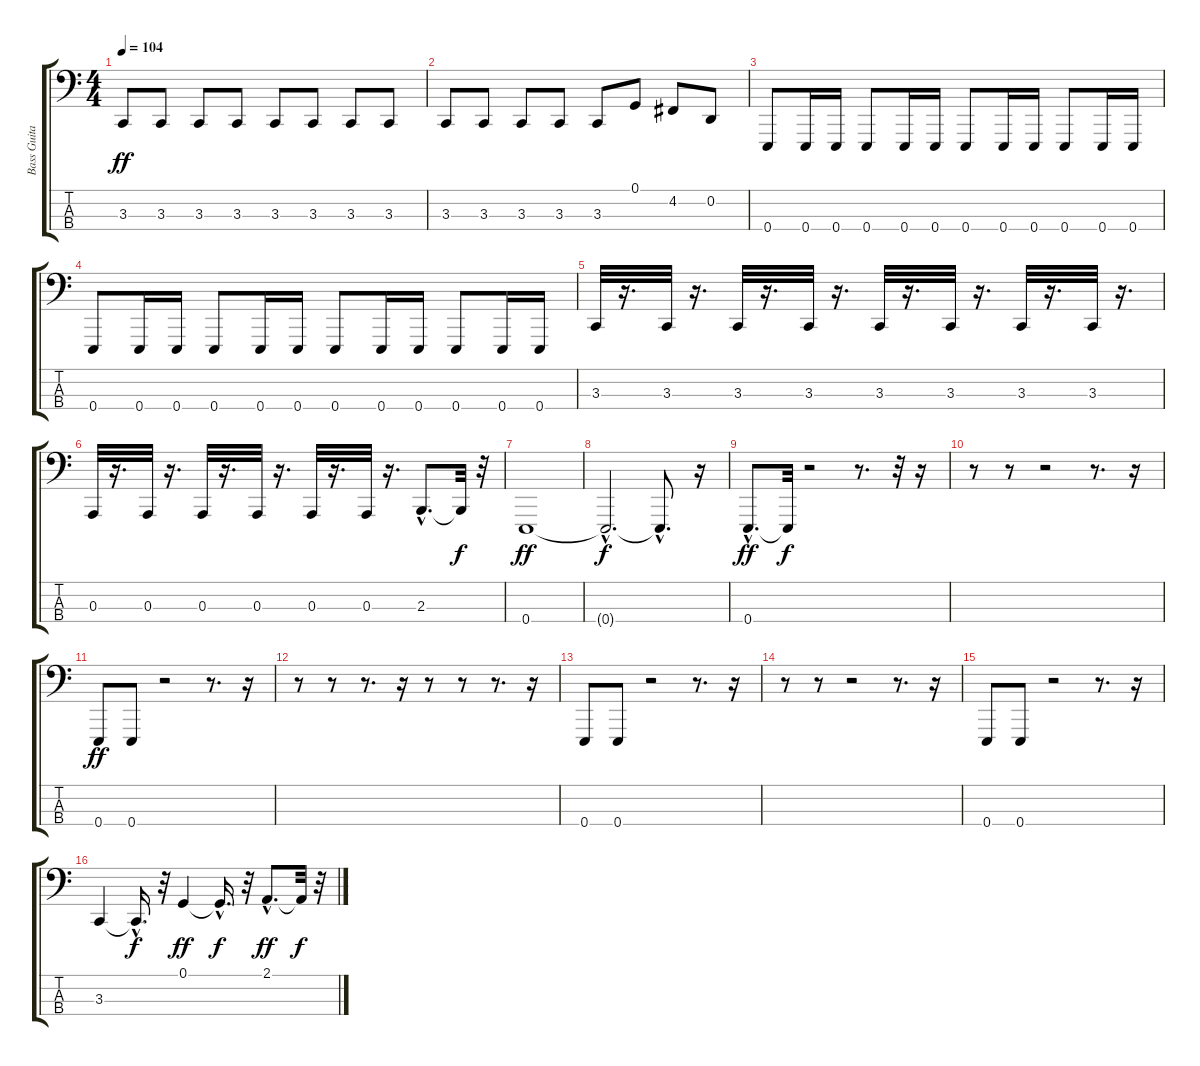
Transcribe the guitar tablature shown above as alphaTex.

\track ("Bass Guitar" "Bass Guita") {instrument acousticgrandpiano}
\staff {score tabs}
\tuning (G2 D2 A1 E1) {hide}
\ts (4 4)
\tempo 104
\clef f4
\ks c
3.3.8{dy ff} 3.3.8 3.3.8 3.3.8 3.3.8 3.3.8 3.3.8 3.3.8 |
3.3.8 3.3.8 3.3.8 3.3.8 3.3.8 0.1.8 4.2.8 0.2.8 |
0.4.8 0.4.16 0.4.16 0.4.8 0.4.16 0.4.16 0.4.8 0.4.16 0.4.16 0.4.8 0.4.16 0.4.16 |
0.4.8 0.4.16 0.4.16 0.4.8 0.4.16 0.4.16 0.4.8 0.4.16 0.4.16 0.4.8 0.4.16 0.4.16 |
3.3.32 r.16{d} 3.3.32 r.16{d} 3.3.32 r.16{d} 3.3.32 r.16{d} 3.3.32 r.16{d} 3.3.32 r.16{d} 3.3.32 r.16{d} 3.3.32 r.16{d} |
0.3.32 r.16{d} 0.3.32 r.16{d} 0.3.32 r.16{d} 0.3.32 r.16{d} 0.3.32 r.16{d} 0.3.32 r.16{d} 2.3{hac}.8{d} 2.3{t}.32{dy f} r.32 |
0.4.1{dy ff} |
0.4{hac t}.2{d dy f} 0.4{hac t}.8{d} r.16 |
0.4{hac}.8{d dy ff} 0.4{t}.32{dy f} r.2 r.8{d} r.32 r.16 |
r.8 r.8 r.2 r.8{d} r.16 |
0.4.8{dy ff} 0.4.8 r.2 r.8{d} r.16 |
r.8 r.8 r.8{d} r.16 r.8 r.8 r.8{d} r.16 |
0.4.8 0.4.8 r.2 r.8{d} r.16 |
r.8 r.8 r.2 r.8{d} r.16 |
0.4.8 0.4.8 r.2 r.8{d} r.16 |
3.3.4 3.3{hac t}.16{d dy f} r.32 0.1.4{dy ff} 0.1{hac t}.16{d dy f} r.32 2.1{hac}.8{d dy ff} 2.1{t}.32{dy f} r.32
